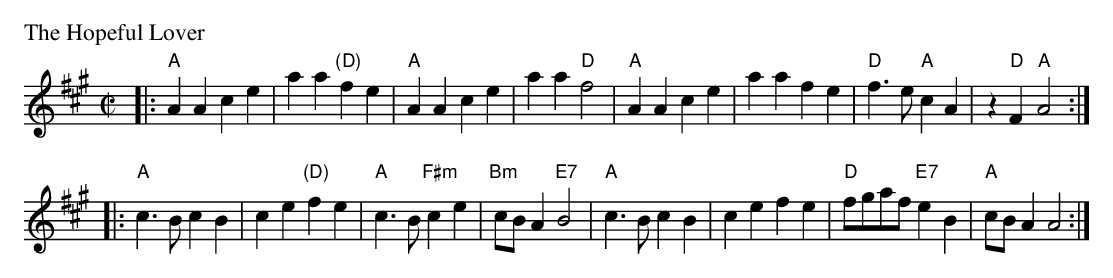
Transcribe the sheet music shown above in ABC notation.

X:1
P: The Hopeful Lover
M: C|
L: 1/4
K: A
|: "A"AA ce | aa "(D)"fe | "A"AA ce | aa "D"f2 \
|  "A"AA ce | aa fe | "D"f>e "A"cA | z"D"F "A"A2 :|
|: "A"c>B cB | ce "(D)"fe | "A"c>B "F#m"ce | "Bm"c/B/A "E7"B2 \
|  "A"c>B cB | ce fe | "D"f/g/a/f/ "E7"eB | "A"c/B/A A2 :|
